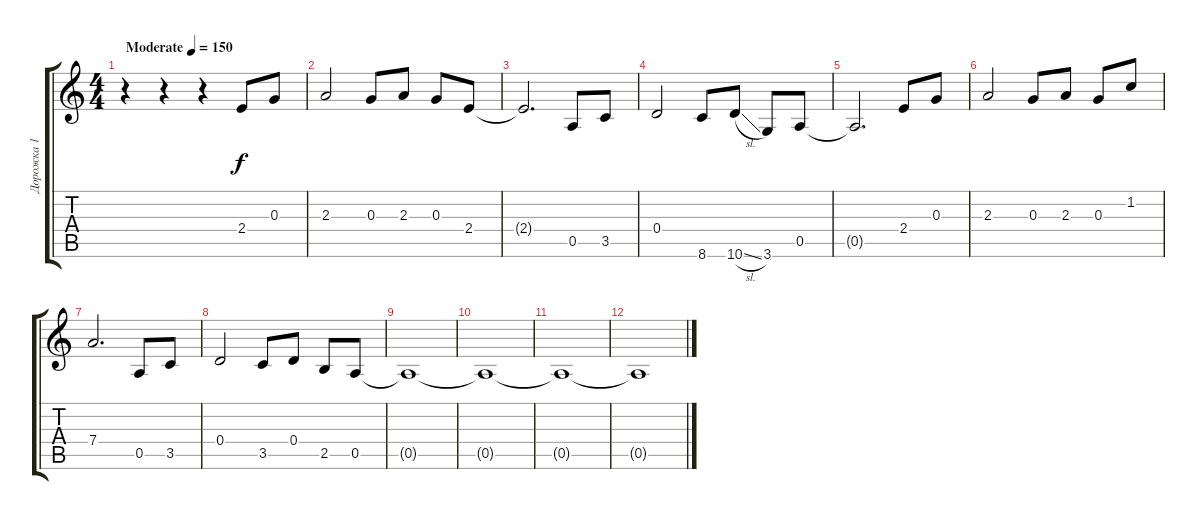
\track ("Дорожка 1" "Дорожка 1") {instrument distortionguitar}
\staff {score tabs}
\tuning (E4 B3 G3 D3 A2 E2) {hide}
\ts (4 4)
\tempo (150 "Moderate")
\clef g2
\ks c
r.4{dy f instrument distortionguitar} r.4 r.4 2.4.8 0.3.8 |
2.3.2 0.3.8 2.3.8 0.3.8 2.4.8 |
2.4{t}.2{d} 0.5.8 3.5.8 |
0.4.2 8.6.8 10.6{sl}.8 3.6.8 0.5.8 |
0.5{t}.2{d} 2.4.8 0.3.8 |
2.3.2 0.3.8 2.3.8 0.3.8 1.2.8 |
7.4.2{d} 0.5.8 3.5.8 |
0.4.2 3.5.8 0.4.8 2.5.8 0.5.8 |
0.5{t}.1 |
0.5{t}.1 |
0.5{t}.1 |
0.5{t}.1
